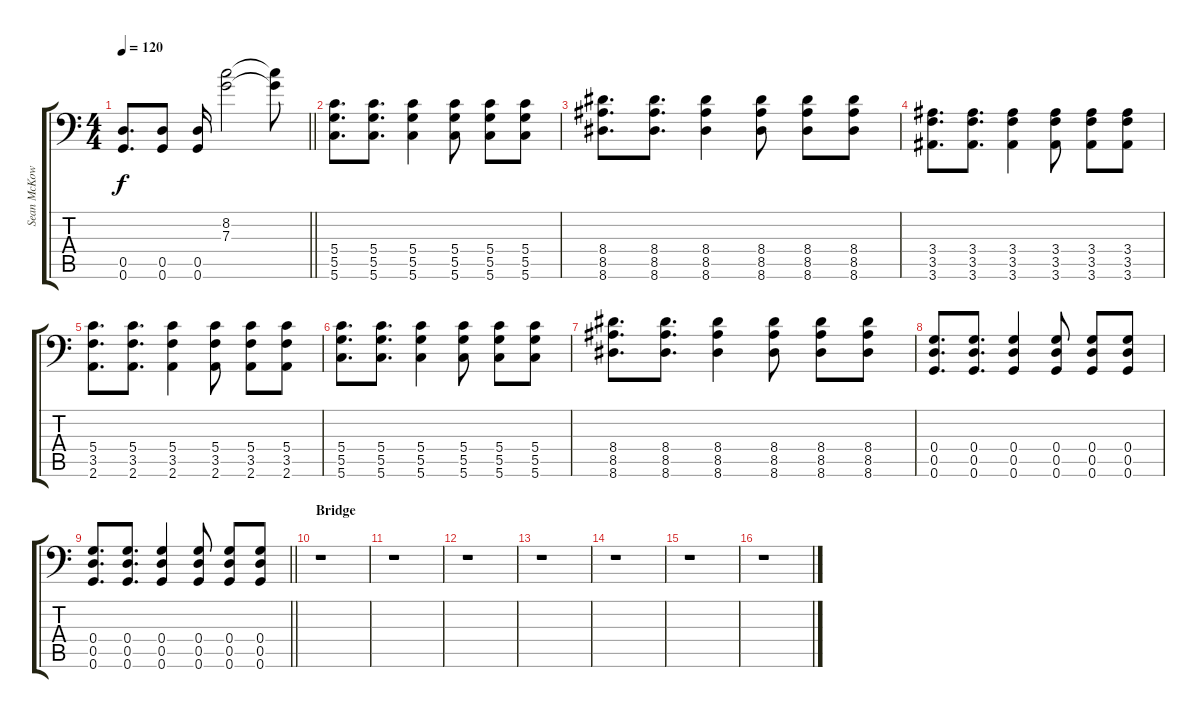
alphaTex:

\track ("Sean McKowski - Rhythm Guitar" "Sean McKow") {instrument distortionguitar}
\staff {score tabs}
\tuning (A3 E3 C3 G2 D2 G1) {hide}
\ts (4 4)
\tempo 120
\clef f4
\barLineRight lightlight
\ks c
(0.5 0.6).8{d dy f} (0.5 0.6).8 (0.5 0.6).16 (8.2 7.3).2 (8.2{t} 7.3{t}).8 |
(5.4 5.5 5.6).8{d} (5.4 5.5 5.6).8{d} (5.4 5.5 5.6).4 (5.4 5.5 5.6).8 (5.4 5.5 5.6).8 (5.4 5.5 5.6).8 |
(8.4 8.5 8.6).8{d} (8.4 8.5 8.6).8{d} (8.4 8.5 8.6).4 (8.4 8.5 8.6).8 (8.4 8.5 8.6).8 (8.4 8.5 8.6).8 |
(3.4 3.5 3.6).8{d} (3.4 3.5 3.6).8{d} (3.4 3.5 3.6).4 (3.4 3.5 3.6).8 (3.4 3.5 3.6).8 (3.4 3.5 3.6).8 |
(5.4 3.5 2.6).8{d} (5.4 3.5 2.6).8{d} (5.4 3.5 2.6).4 (5.4 3.5 2.6).8 (5.4 3.5 2.6).8 (5.4 3.5 2.6).8 |
(5.4 5.5 5.6).8{d} (5.4 5.5 5.6).8{d} (5.4 5.5 5.6).4 (5.4 5.5 5.6).8 (5.4 5.5 5.6).8 (5.4 5.5 5.6).8 |
(8.4 8.5 8.6).8{d} (8.4 8.5 8.6).8{d} (8.4 8.5 8.6).4 (8.4 8.5 8.6).8 (8.4 8.5 8.6).8 (8.4 8.5 8.6).8 |
(0.4 0.5 0.6).8{d} (0.4 0.5 0.6).8{d} (0.4 0.5 0.6).4 (0.4 0.5 0.6).8 (0.4 0.5 0.6).8 (0.4 0.5 0.6).8 |
\barLineRight lightlight
(0.4 0.5 0.6).8{d} (0.4 0.5 0.6).8{d} (0.4 0.5 0.6).4 (0.4 0.5 0.6).8 (0.4 0.5 0.6).8 (0.4 0.5 0.6).8 |
\section ("" "Bridge")
r.1 |
r.1 |
r.1 |
r.1 |
r.1 |
r.1 |
r.1
